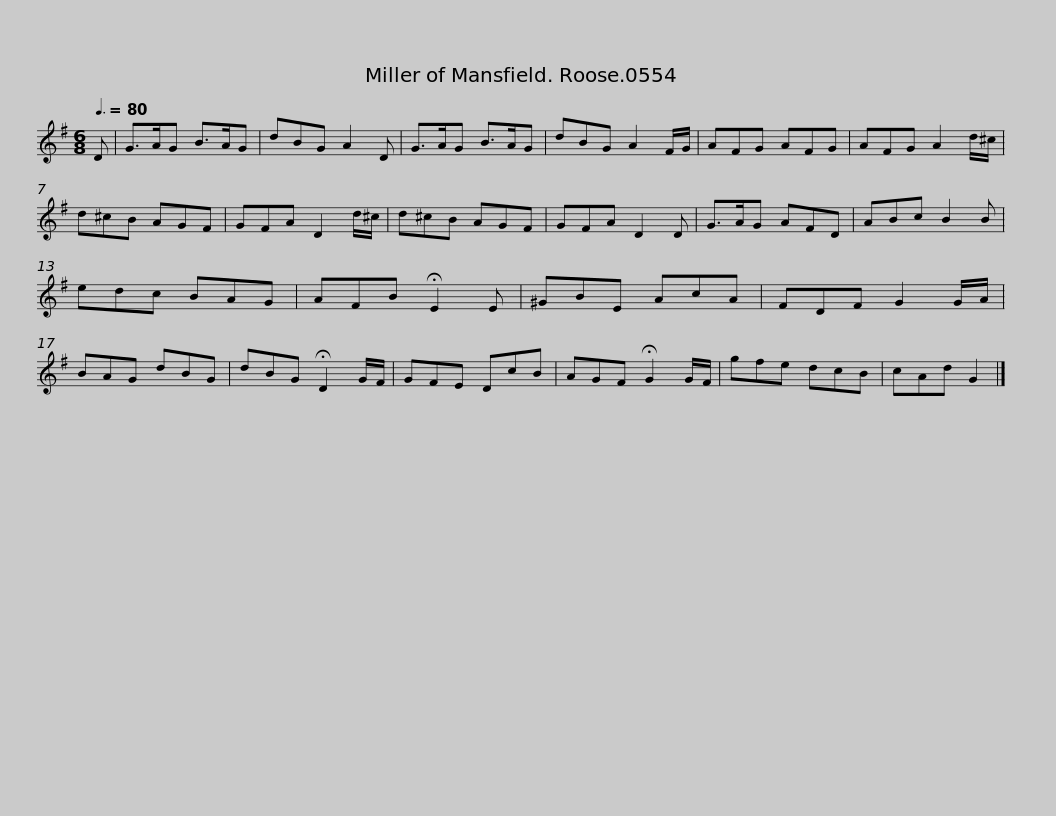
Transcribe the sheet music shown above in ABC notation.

X:1
L:1/8
Q:3/8=80
M:6/8
I:linebreak $
K:G
V:1 treble
V:1
 D | G>AG B>AG | dBG A2 D | G>AG B>AG | dBG A2 F/G/ | %5
 AFG AFG | AFG A2 d/^c/ |$ d^cB AGF | GFA D2 d/^c/ | d^cB AGF | %10
 GFA D2 D | G>AG AFD | ABc B2 B | edc BAG |$ AFB !fermata!E2 E | %15
 ^GBE AcA | FDF G2 G/A/ | BAG dBG | dBG !fermata!D2 G/F/ | GFE DcB | %20
 AGF !fermata!G2 G/F/ |$ gfe dcB | cAd G2 |] %23
